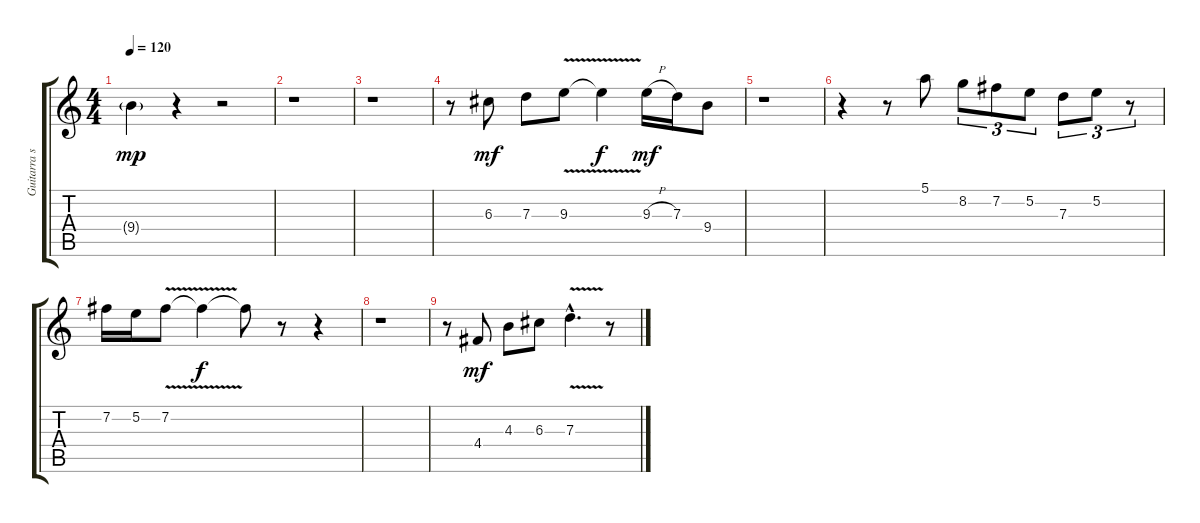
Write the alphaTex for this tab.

\track ("Guitarra solista" "Guitarra s") {instrument distortionguitar}
\staff {score tabs}
\tuning (E4 B3 G3 D3 A2 E2) {hide}
\ts (4 4)
\tempo 120
\clef g2
\ks c
9.4{g}.4{dy mp} r.4 r.2 |
r.1 |
r.1 |
r.8 6.3.8{dy mf} 7.3.8 9.3{v}.8 9.3{t}.4{dy f} 9.3{h}.16{dy mf} 7.3.16 9.4.8 |
r.1 |
r.4 r.8 5.1.8 8.2.8{tu (3 2)} 7.2.8{tu (3 2)} 5.2.8{tu (3 2)} 7.3.8{tu (3 2)} 5.2.8{tu (3 2)} r.8{tu (3 2)} |
7.2.16 5.2.16 7.2{v}.8 7.2{t}.4{dy f} 7.2{t}.8 r.8 r.4 |
r.1 |
r.8 4.4.8{dy mf} 4.3.8 6.3.8 7.3{v hac}.4{d} r.8
